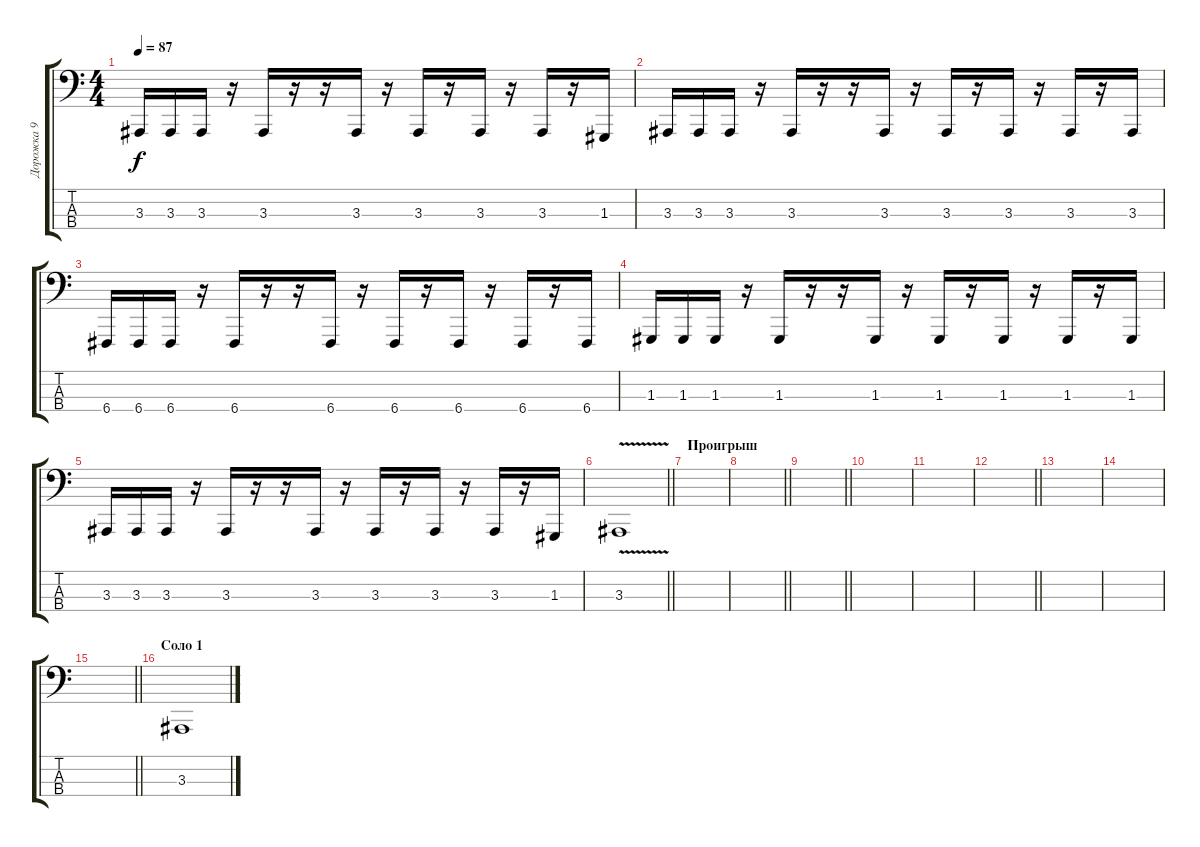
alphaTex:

\track ("Дорожка 9" "Дорожка 9") {instrument lead2sawtooth}
\staff {score tabs}
\tuning (F2 C2 G1 C1) {hide}
\ts (4 4)
\tempo 87
\clef f4
\ks c
3.3.16{dy f} 3.3.16 3.3.16 r.16 3.3.16 r.16 r.16 3.3.16 r.16 3.3.16 r.16 3.3.16 r.16 3.3.16 r.16 1.3.16 |
3.3.16 3.3.16 3.3.16 r.16 3.3.16 r.16 r.16 3.3.16 r.16 3.3.16 r.16 3.3.16 r.16 3.3.16 r.16 3.3.16 |
6.4.16 6.4.16 6.4.16 r.16 6.4.16 r.16 r.16 6.4.16 r.16 6.4.16 r.16 6.4.16 r.16 6.4.16 r.16 6.4.16 |
1.3.16 1.3.16 1.3.16 r.16 1.3.16 r.16 r.16 1.3.16 r.16 1.3.16 r.16 1.3.16 r.16 1.3.16 r.16 1.3.16 |
3.3.16 3.3.16 3.3.16 r.16 3.3.16 r.16 r.16 3.3.16 r.16 3.3.16 r.16 3.3.16 r.16 3.3.16 r.16 1.3.16 |
\barLineRight lightlight
3.3{v}.1{volume 7} |
\section ("" "Проигрыш")
|
\barLineRight lightlight
|
\barLineRight lightlight
|
|
|
\barLineRight lightlight
|
|
|
\barLineRight lightlight
|
\section ("" "Соло 1")
3.3.1{volume 16}
